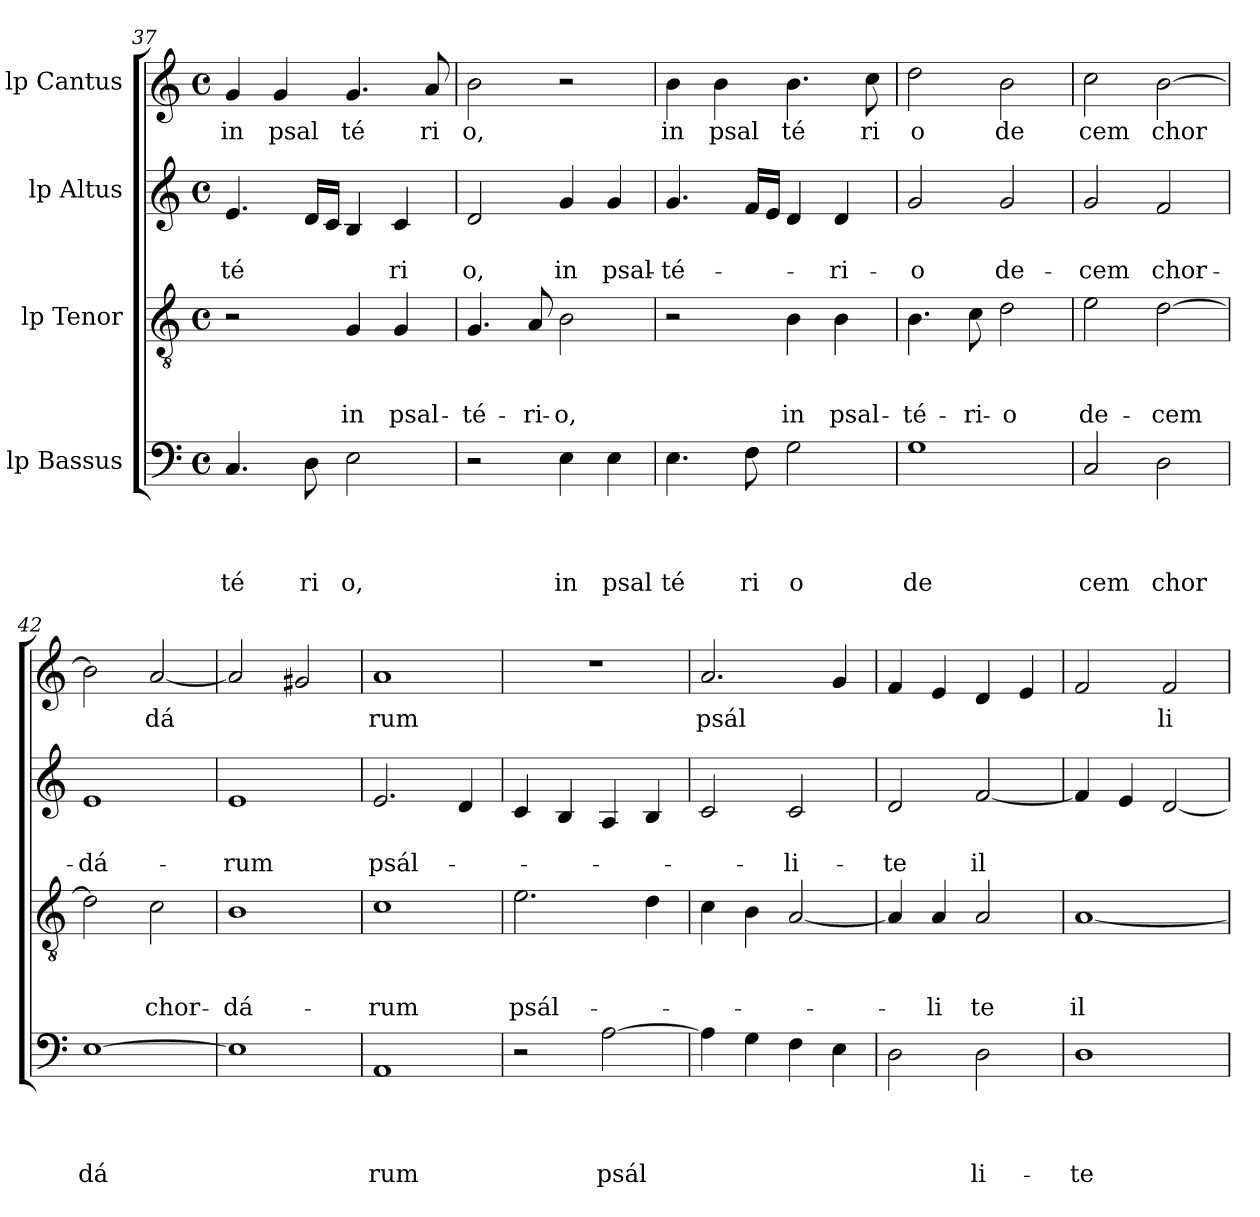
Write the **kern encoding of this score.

**kern	**text	**text	**text	**text	**kern	**text	**text	**text	**kern	**text	**text	**kern	**text
*part4	*part4	*part4	*part4	*part4	*part3	*part3	*part3	*part3	*part2	*part2	*part2	*part1	*part1
*staff4	*staff4	*staff4	*staff4	*staff4	*staff3	*staff3	*staff3	*staff3	*staff2	*staff2	*staff2	*staff1	*staff1
*I"lp Bassus	*	*	*	*	*I"lp Tenor	*	*	*	*I"lp Altus	*	*	*I"lp Cantus	*
*clefF4	*	*	*	*	*clefGv2	*	*	*	*clefG2	*	*	*clefG2	*
*k[]	*	*	*	*	*k[]	*	*	*	*k[]	*	*	*k[]	*
*C:	*	*	*	*	*C:	*	*	*	*C:	*	*	*C:	*
*M4/4	*	*	*	*	*M4/4	*	*	*	*M4/4	*	*	*M4/4	*
*met(c)	*	*	*	*	*met(c)	*	*	*	*met(c)	*	*	*met(c)	*
=37	=37	=37	=37	=37	=37	=37	=37	=37	=37	=37	=37	=37	=37
!	!	!	!	!LO:LY:b	!	!	!	!	!	!	!LO:LY:b	!	!LO:LY:b
4.C/	.	.	.	té	2r	.	.	.	4.e/	.	té	4g/	in
!	!	!	!	!	!	!	!	!	!	!	!	!	!LO:LY:b
.	.	.	.	.	.	.	.	.	.	.	.	4g/	psal
!	!	!	!	!LO:LY:b	!	!	!	!	!	!	!	!	!
8D\	.	.	.	ri	.	.	.	.	16d/LL	.	.	.	.
.	.	.	.	.	.	.	.	.	16c/JJ	.	.	.	.
!	!	!	!	!LO:LY:b	!	!	!	!LO:LY:b	!	!	!	!	!LO:LY:b
2E\	.	.	.	o,	4G/	.	.	in	4B/	.	.	4.g/	té
!	!	!	!	!	!	!	!	!LO:LY:b	!	!	!LO:LY:b	!	!
.	.	.	.	.	4G/	.	.	psal-	4c/	.	ri	.	.
!	!	!	!	!	!	!	!	!	!	!	!	!	!LO:LY:b
.	.	.	.	.	.	.	.	.	.	.	.	8a/	ri
!!LO:LB:g=z
=38	=38	=38	=38	=38	=38	=38	=38	=38	=38	=38	=38	=38	=38
!	!	!	!	!	!	!	!	!LO:LY:b	!	!	!LO:LY:b	!	!LO:LY:b
2r	.	.	.	.	4.G/	.	.	-té-	2d/	.	o,	2b\	o,
!	!	!	!	!	!	!	!	!LO:LY:b	!	!	!	!	!
.	.	.	.	.	8A/	.	.	-ri-	.	.	.	.	.
!	!	!	!	!LO:LY:b	!	!	!	!LO:LY:b	!	!	!LO:LY:b	!	!
4E\	.	.	.	in	2B\	.	.	-o,	4g/	.	in	2r	.
!	!	!	!	!LO:LY:b	!	!	!	!	!	!	!LO:LY:b	!	!
4E\	.	.	.	psal	.	.	.	.	4g/	.	psal-	.	.
=39	=39	=39	=39	=39	=39	=39	=39	=39	=39	=39	=39	=39	=39
!	!	!	!	!LO:LY:b	!	!	!	!	!	!	!LO:LY:b	!	!LO:LY:b
4.E\	.	.	.	té	2r	.	.	.	4.g/	.	-té-	4b\	in
!	!	!	!	!	!	!	!	!	!	!	!	!	!LO:LY:b
.	.	.	.	.	.	.	.	.	.	.	.	4b\	psal
!	!	!	!	!LO:LY:b	!	!	!	!	!	!	!	!	!
8F\	.	.	.	ri	.	.	.	.	16f/LL	.	.	.	.
.	.	.	.	.	.	.	.	.	16e/JJ	.	.	.	.
!	!	!	!	!LO:LY:b	!	!	!	!LO:LY:b	!	!	!	!	!LO:LY:b
2G\	.	.	.	o	4B\	.	.	in	4d/	.	.	4.b\	té
!	!	!	!	!	!	!	!	!LO:LY:b	!	!	!LO:LY:b	!	!
.	.	.	.	.	4B\	.	.	psal-	4d/	.	-ri-	.	.
!	!	!	!	!	!	!	!	!	!	!	!	!	!LO:LY:b
.	.	.	.	.	.	.	.	.	.	.	.	8cc\	ri
=40	=40	=40	=40	=40	=40	=40	=40	=40	=40	=40	=40	=40	=40
!	!	!	!	!LO:LY:b	!	!	!	!LO:LY:b	!	!	!LO:LY:b	!	!LO:LY:b
1G	.	.	.	de	4.B\	.	.	-té-	2g/	.	-o	2dd\	o
!	!	!	!	!	!	!	!	!LO:LY:b	!	!	!	!	!
.	.	.	.	.	8c\	.	.	-ri-	.	.	.	.	.
!	!	!	!	!	!	!	!	!LO:LY:b	!	!	!LO:LY:b	!	!LO:LY:b
.	.	.	.	.	2d\	.	.	-o	2g/	.	de-	2b\	de
=41	=41	=41	=41	=41	=41	=41	=41	=41	=41	=41	=41	=41	=41
!	!	!	!	!LO:LY:b	!	!	!	!LO:LY:b	!	!	!LO:LY:b	!	!LO:LY:b
2C/	.	.	.	cem	2e\	.	.	de-	2g/	.	-cem	2cc\	cem
!	!	!	!	!LO:LY:b	!	!	!	!LO:LY:b	!	!	!LO:LY:b	!	!LO:LY:b
2D\	.	.	.	chor	[>2d\	.	.	-cem	2f/	.	chor-	[>2b\	chor
=42	=42	=42	=42	=42	=42	=42	=42	=42	=42	=42	=42	=42	=42
!	!	!	!	!LO:LY:b	!	!	!	!	!	!	!LO:LY:b	!	!
[>1E	.	.	.	dá	2d\]	.	.	.	1e	.	-dá-	2b\]	.
!	!	!	!	!	!	!	!	!LO:LY:b	!	!	!	!	!LO:LY:b
.	.	.	.	.	2c\	.	.	chor-	.	.	.	[<2a/	dá
=43	=43	=43	=43	=43	=43	=43	=43	=43	=43	=43	=43	=43	=43
!	!	!	!	!	!	!	!	!LO:LY:b	!	!	!LO:LY:b	!	!
1E]	.	.	.	.	1B	.	.	-dá-	1e	.	-rum	2a/]	.
.	.	.	.	.	.	.	.	.	.	.	.	2g#X/	.
=44	=44	=44	=44	=44	=44	=44	=44	=44	=44	=44	=44	=44	=44
!	!	!	!	!LO:LY:b	!	!	!	!LO:LY:b	!	!	!LO:LY:b	!	!LO:LY:b
1AA	.	.	.	rum	1c	.	.	-rum	2.e/	.	psál-	1a	rum
.	.	.	.	.	.	.	.	.	4d/	.	.	.	.
=45	=45	=45	=45	=45	=45	=45	=45	=45	=45	=45	=45	=45	=45
!	!	!	!	!	!	!	!	!LO:LY:b	!	!	!	!	!
2r	.	.	.	.	2.e\	.	.	psál-	4c/	.	.	1r	.
.	.	.	.	.	.	.	.	.	4B/	.	.	.	.
!	!	!	!	!LO:LY:b	!	!	!	!	!	!	!	!	!
[>2A\	.	.	.	psál	.	.	.	.	4A/	.	.	.	.
.	.	.	.	.	4d\	.	.	.	4B/	.	.	.	.
=46	=46	=46	=46	=46	=46	=46	=46	=46	=46	=46	=46	=46	=46
!	!	!	!	!	!	!	!	!	!	!	!	!	!LO:LY:b
4A\]	.	.	.	.	4c\	.	.	.	2c/	.	.	2.a/	psál
4G\	.	.	.	.	4B\	.	.	.	.	.	.	.	.
!	!	!	!	!	!	!	!	!	!	!	!LO:LY:b	!	!
4F\	.	.	.	.	[<2A/	.	.	.	2c/	.	-li-	.	.
4E\	.	.	.	.	.	.	.	.	.	.	.	4g/	.
!!LO:LB:g=z
=47	=47	=47	=47	=47	=47	=47	=47	=47	=47	=47	=47	=47	=47
!	!	!	!	!	!	!	!	!	!	!	!LO:LY:b	!	!
2D\	.	.	.	.	4A/]	.	.	.	2d/	.	-te	4f/	.
!	!	!	!	!	!	!	!	!LO:LY:b	!	!	!	!	!
.	.	.	.	.	4A/	.	.	-li	.	.	.	4e/	.
!	!	!	!	!LO:LY:b	!	!	!	!LO:LY:b	!	!	!LO:LY:b	!	!
2D\	.	.	.	li-	2A/	.	.	te	[<2f/	.	il	4d/	.
.	.	.	.	.	.	.	.	.	.	.	.	4e/	.
=48	=48	=48	=48	=48	=48	=48	=48	=48	=48	=48	=48	=48	=48
!	!	!	!	!LO:LY:b	!	!	!	!LO:LY:b	!	!	!	!	!
1D	.	.	.	-te	[<1A	.	.	il	4f/]	.	.	2f/	.
.	.	.	.	.	.	.	.	.	4e/	.	.	.	.
!	!	!	!	!	!	!	!	!	!	!	!	!	!LO:LY:b
.	.	.	.	.	.	.	.	.	[<2d/	.	.	2f/	li-
=	=	=	=	=	=	=	=	=	=	=	=	=	=
*-	*-	*-	*-	*-	*-	*-	*-	*-	*-	*-	*-	*-	*-
